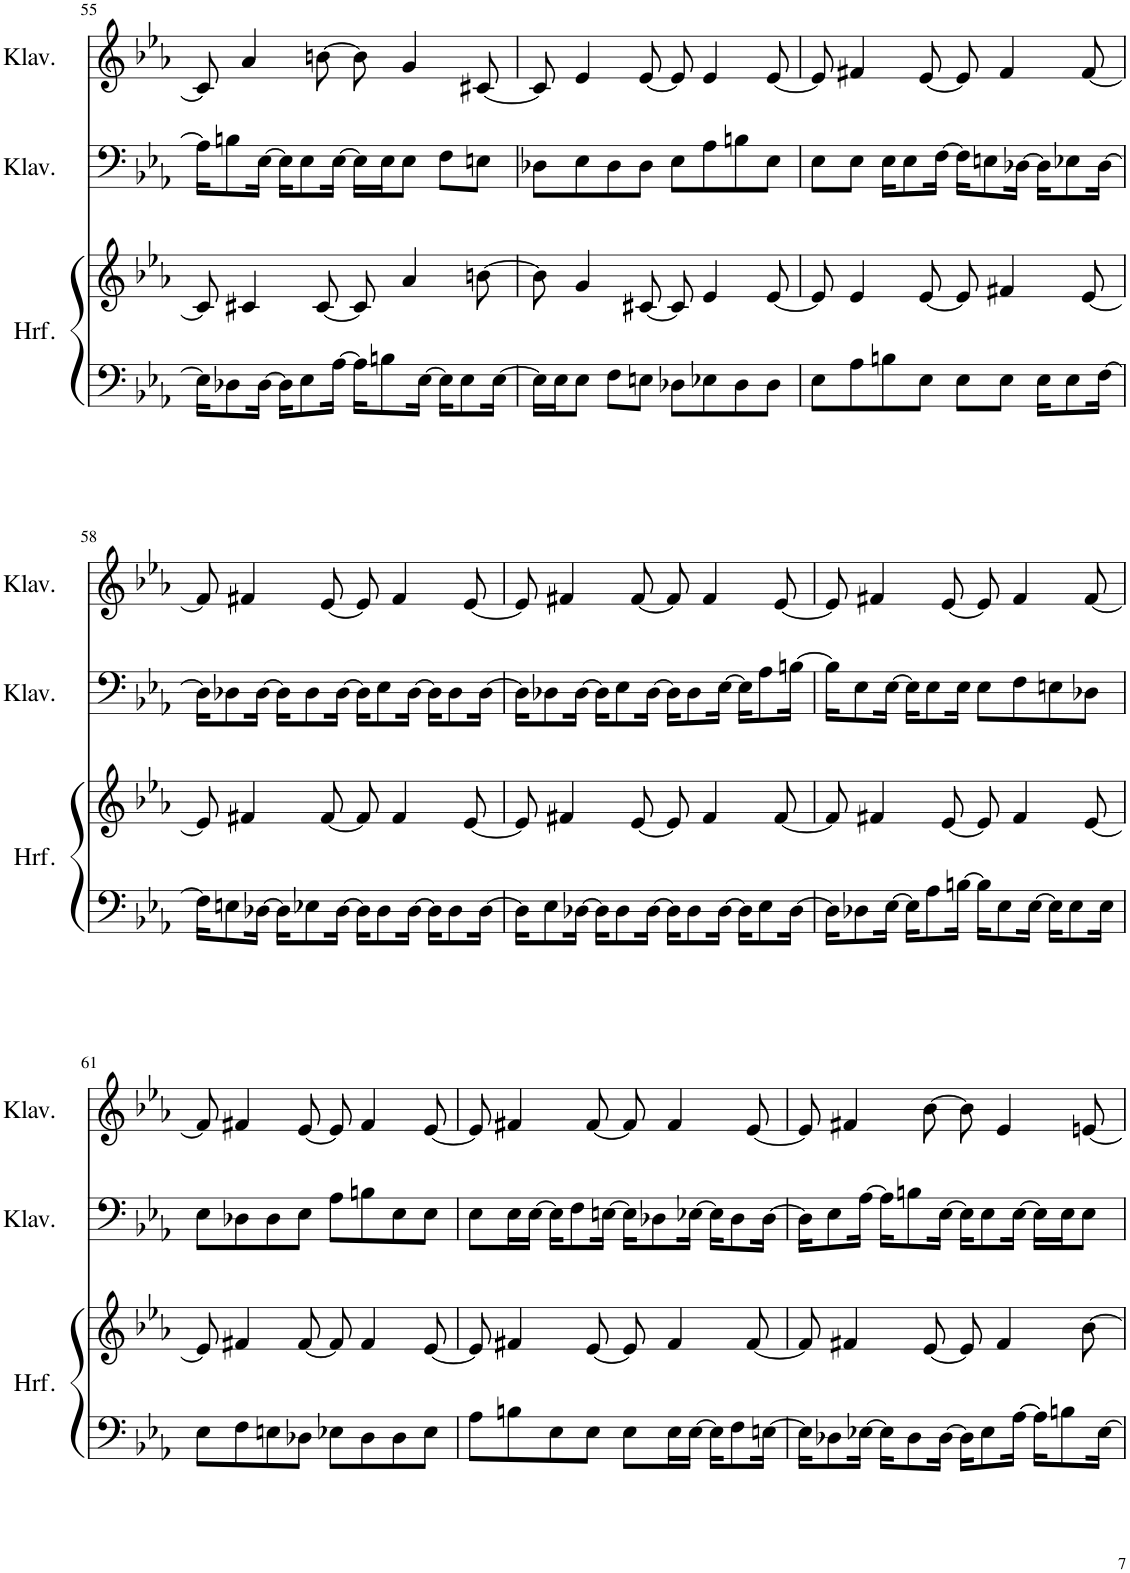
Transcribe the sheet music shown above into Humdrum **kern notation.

**kern	**kern	**kern	**kern
*part3	*part3	*part2	*part1
*staff4	*staff3	*staff2	*staff1
*I"Harfe	*	*I"Klavier	*I"Klavier
*I'Hrf.	*	*I'Klav.	*I'Klav.
!!LO:PB:g=z
*clefF4	*clefG2	*clefF4	*clefG2
*k[b-e-a-]	*k[b-e-a-]	*k[b-e-a-]	*k[b-e-a-]
*M4/4	*M4/4	*M4/4	*M4/4
=55	=55	=55	=55
16E-\KL]	8c#/]	16A-\KL]	8c#/]
8D-X\	.	8Bn\	.
.	4c#X/	.	4a-/
[16D-\Jk	.	[16E-\Jk	.
16D-\KL]	.	16E-\KL]	.
8E-\	.	8E-\	.
.	[8c#/	.	[8bn\
[16A-\Jk	.	[16E-\Jk	.
16A-\KL]	8c#/]	16E-\LL]	8b\]
8Bn\	.	16E-\J	.
.	4a-/	8E-\J	4g/
[16E-\Jk	.	.	.
16E-\KL]	.	8F\L	.
8E-\	.	.	.
.	[8bn\	8En\J	[8c#X/
[16E-\Jk	.	.	.
=56	=56	=56	=56
16E-\LL]	8b\]	8D-X\L	8c#/]
16E-\J	.	.	.
8E-\J	4g/	8E-\	4e-/
8F\L	.	8D-\	.
8En\J	[8c#X/	8D-\J	[8e-/
8D-X\L	8c#/]	8E-\L	8e-/]
8E-X\	4e-/	8A-\	4e-/
8D-\	.	8Bn\	.
8D-\J	[8e-/	8E-\J	[8e-/
=57	=57	=57	=57
8E-\L	8e-/]	8E-\L	8e-/]
8A-\	4e-/	8E-\J	4f#X/
8Bn\	.	16E-\KL	.
.	.	8E-\	.
8E-\J	[8e-/	.	[8e-/
.	.	[16F\Jk	.
8E-\L	8e-/]	16F\KL]	8e-/]
.	.	8En\	.
8E-\J	4f#X/	.	4f#/
.	.	[16D-X\Jk	.
16E-\KL	.	16D-\KL]	.
8E-\	.	8E-X\	.
.	[8e-/	.	[8f#/
[16F\Jk	.	[16D-\Jk	.
!!LO:LB:g=z
=58	=58	=58	=58
16F\KL]	8e-/]	16D-\KL]	8f#/]
8En\	.	8D-X\	.
.	4f#X/	.	4f#X/
[16D-X\Jk	.	[16D-\Jk	.
16D-\KL]	.	16D-\KL]	.
8E-X\	.	8D-\	.
.	[8f#/	.	[8e-/
[16D-\Jk	.	[16D-\Jk	.
16D-\KL]	8f#/]	16D-\KL]	8e-/]
8D-\	.	8E-\	.
.	4f#/	.	4f#/
[16D-\Jk	.	[16D-\Jk	.
16D-\KL]	.	16D-\KL]	.
8D-\	.	8D-\	.
.	[8e-/	.	[8e-/
[16D-\Jk	.	[16D-\Jk	.
=59	=59	=59	=59
16D-\KL]	8e-/]	16D-\KL]	8e-/]
8E-\	.	8D-X\	.
.	4f#X/	.	4f#X/
[16D-X\Jk	.	[16D-\Jk	.
16D-\KL]	.	16D-\KL]	.
8D-\	.	8E-\	.
.	[8e-/	.	[8f#/
[16D-\Jk	.	[16D-\Jk	.
16D-\KL]	8e-/]	16D-\KL]	8f#/]
8D-\	.	8D-\	.
.	4f#/	.	4f#/
[16D-\Jk	.	[16E-\Jk	.
16D-\KL]	.	16E-\KL]	.
8E-\	.	8A-\	.
.	[8f#/	.	[8e-/
[16D-\Jk	.	[16Bn\Jk	.
=60	=60	=60	=60
16D-\KL]	8f#/]	16B\KL]	8e-/]
8D-X\	.	8E-\	.
.	4f#X/	.	4f#X/
[16E-\Jk	.	[16E-\Jk	.
16E-\KL]	.	16E-\KL]	.
8A-\	.	8E-\	.
.	[8e-/	.	[8e-/
[16Bn\Jk	.	16E-\Jk	.
16B\KL]	8e-/]	8E-\L	8e-/]
8E-\	.	.	.
.	4f#/	8F\	4f#/
[16E-\Jk	.	.	.
16E-\KL]	.	8En\	.
8E-\	.	.	.
.	[8e-/	8D-X\J	[8f#/
16E-\Jk	.	.	.
!!LO:LB:g=z
=61	=61	=61	=61
8E-\L	8e-/]	8E-\L	8f#/]
8F\	4f#X/	8D-X\	4f#X/
8En\	.	8D-\	.
8D-X\J	[8f#/	8E-\J	[8e-/
8E-X\L	8f#/]	8A-\L	8e-/]
8D-\	4f#/	8Bn\	4f#/
8D-\	.	8E-\	.
8E-\J	[8e-/	8E-\J	[8e-/
=62	=62	=62	=62
8A-\L	8e-/]	8E-\L	8e-/]
8Bn\	4f#X/	16E-\L	4f#X/
.	.	[16E-\JJ	.
8E-\	.	16E-\KL]	.
.	.	8F\	.
8E-\J	[8e-/	.	[8f#/
.	.	[16En\Jk	.
8E-\L	8e-/]	16E\KL]	8f#/]
.	.	8D-X\	.
16E-\L	4f#/	.	4f#/
[16E-\JJ	.	[16E-X\Jk	.
16E-\KL]	.	16E-\KL]	.
8F\	.	8D-\	.
.	[8f#/	.	[8e-/
[16En\Jk	.	[16D-\Jk	.
=63	=63	=63	=63
16E\KL]	8f#/]	16D-\KL]	8e-/]
8D-X\	.	8E-\	.
.	4f#X/	.	4f#X/
[16E-X\Jk	.	[16A-\Jk	.
16E-\KL]	.	16A-\KL]	.
8D-\	.	8Bn\	.
.	[8e-/	.	[8b-\
[16D-\Jk	.	[16E-\Jk	.
16D-\KL]	8e-/]	16E-\KL]	8b-\]
8E-\	.	8E-\	.
.	4f#/	.	4e-/
[16A-\Jk	.	[16E-\Jk	.
16A-\KL]	.	16E-\LL]	.
8Bn\	.	16E-\J	.
.	[8b-\	8E-\J	[8en/
[16E-\Jk	.	.	.
=	=	=	=
*-	*-	*-	*-
